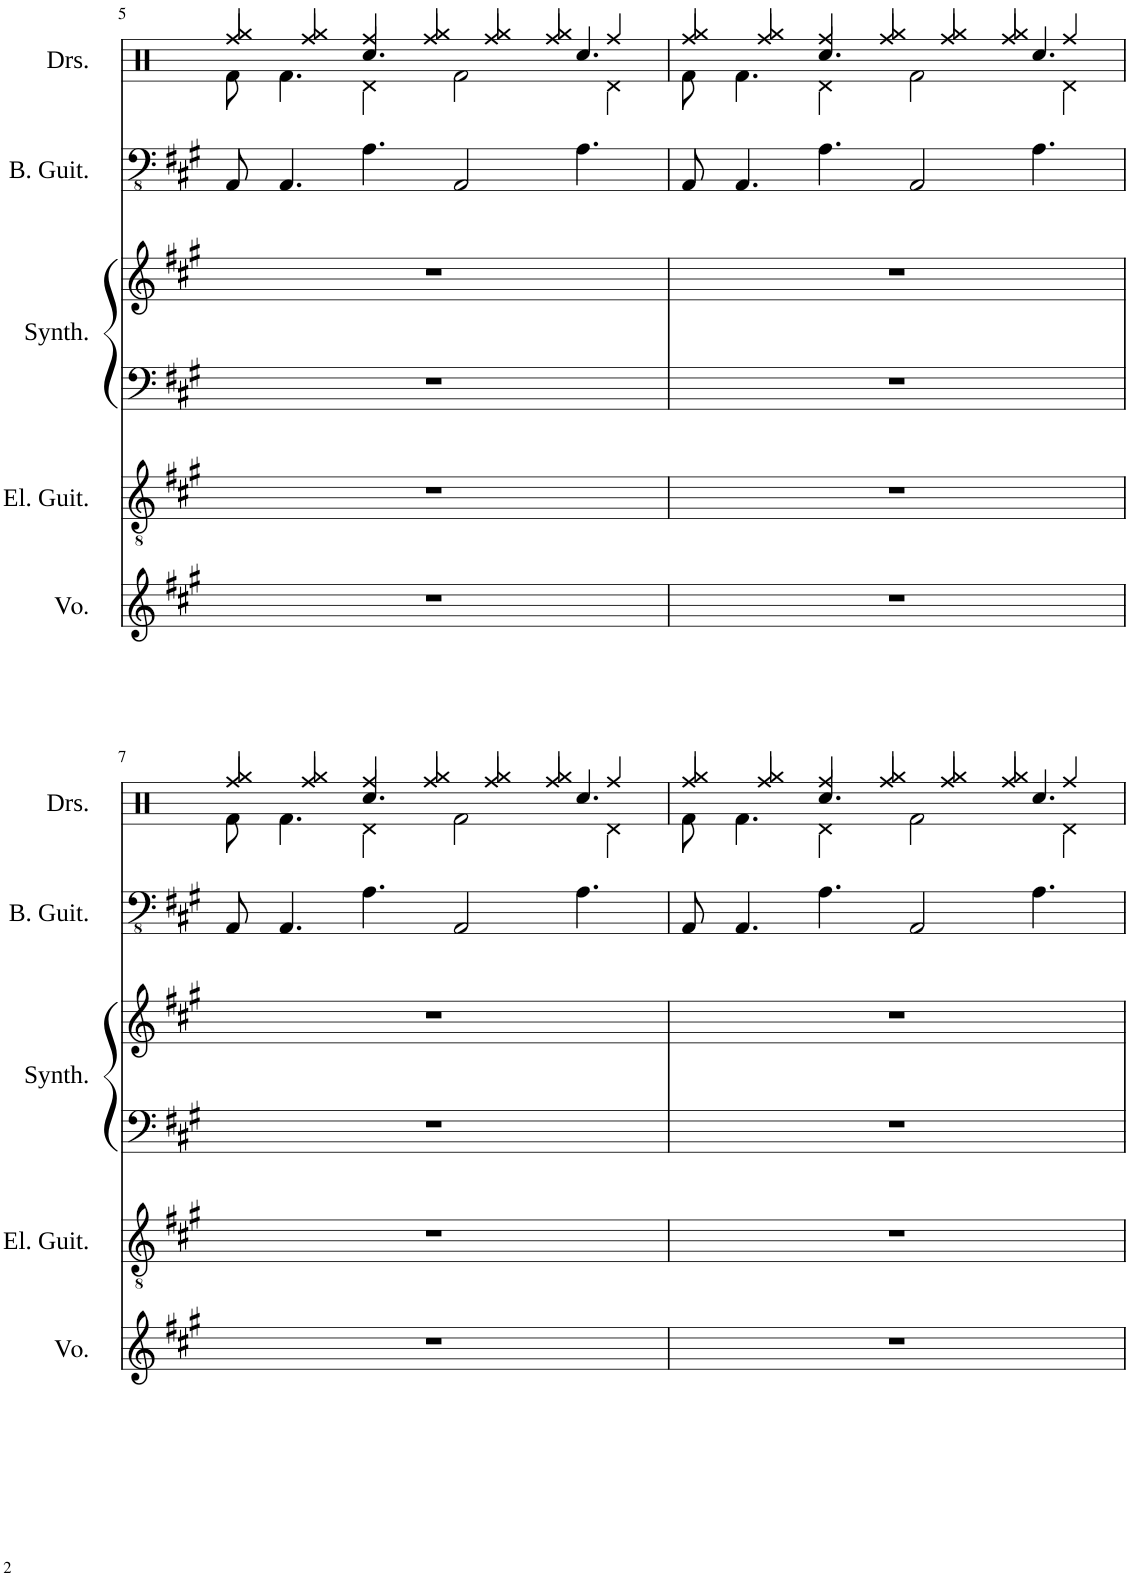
**kern	**kern	**kern	**kern	**kern	**kern
*part5	*part4	*part3	*part3	*part2	*part1
*staff6	*staff5	*staff4	*staff3	*staff2	*staff1
*I"Voice	*I"Electric Guitar	*I"Keyboard Synthesizer	*	*I"Bass Guitar	*I"Drumset
*I'Vo.	*I'El. Guit.	*I'Synth.	*	*I'B. Guit.	*I'Drs.
!!LO:PB:g=z
*clefG2	*clefGv2	*clefF4	*clefG2	*clefFv4	*clefX
*k[f#c#g#]	*k[f#c#g#]	*k[f#c#g#]	*k[f#c#g#]	*k[f#c#g#]	*k[]
*M7/4	*M7/4	*M7/4	*M7/4	*M7/4	*M7/4
=5	=5	=5	=5	=5	=5
*	*	*	*	*	*^
*	*	*	*	*	*	*^
1..r	1..r	1..r	1..r	8AAA/	8Rf\	4Rff/	4Rgg/
.	.	.	.	4.AAA/	4.Rf\	.	.
.	.	.	.	.	.	4Rff/	4Rgg/
.	.	.	.	4.AA\	4.Rcc/	4Rff/	4Rd\
.	.	.	.	.	.	4Rff/	4Rgg/
.	.	.	.	2AAA/	2Rf\	.	.
.	.	.	.	.	.	4Rff/	4Rgg/
.	.	.	.	.	.	4Rff/	4Rgg/
.	.	.	.	4.AA\	4.Rcc/	.	.
.	.	.	.	.	.	4Rff/	4Rd\
=6	=6	=6	=6	=6	=6	=6	=6
1..r	1..r	1..r	1..r	8AAA/	8Rf\	4Rff/	4Rgg/
.	.	.	.	4.AAA/	4.Rf\	.	.
.	.	.	.	.	.	4Rff/	4Rgg/
.	.	.	.	4.AA\	4.Rcc/	4Rff/	4Rd\
.	.	.	.	.	.	4Rff/	4Rgg/
.	.	.	.	2AAA/	2Rf\	.	.
.	.	.	.	.	.	4Rff/	4Rgg/
.	.	.	.	.	.	4Rff/	4Rgg/
.	.	.	.	4.AA\	4.Rcc/	.	.
.	.	.	.	.	.	4Rff/	4Rd\
!!LO:LB:g=z	!!	!!
=7	=7	=7	=7	=7	=7	=7	=7
1..r	1..r	1..r	1..r	8AAA/	8Rf\	4Rff/	4Rgg/
.	.	.	.	4.AAA/	4.Rf\	.	.
.	.	.	.	.	.	4Rff/	4Rgg/
.	.	.	.	4.AA\	4.Rcc/	4Rff/	4Rd\
.	.	.	.	.	.	4Rff/	4Rgg/
.	.	.	.	2AAA/	2Rf\	.	.
.	.	.	.	.	.	4Rff/	4Rgg/
.	.	.	.	.	.	4Rff/	4Rgg/
.	.	.	.	4.AA\	4.Rcc/	.	.
.	.	.	.	.	.	4Rff/	4Rd\
=8	=8	=8	=8	=8	=8	=8	=8
1..r	1..r	1..r	1..r	8AAA/	8Rf\	4Rff/	4Rgg/
.	.	.	.	4.AAA/	4.Rf\	.	.
.	.	.	.	.	.	4Rff/	4Rgg/
.	.	.	.	4.AA\	4.Rcc/	4Rff/	4Rd\
.	.	.	.	.	.	4Rff/	4Rgg/
.	.	.	.	2AAA/	2Rf\	.	.
.	.	.	.	.	.	4Rff/	4Rgg/
.	.	.	.	.	.	4Rff/	4Rgg/
.	.	.	.	4.AA\	4.Rcc/	.	.
.	.	.	.	.	.	4Rff/	4Rd\
*	*	*	*	*	*v	*v	*v
=	=	=	=	=	=
*-	*-	*-	*-	*-	*-
